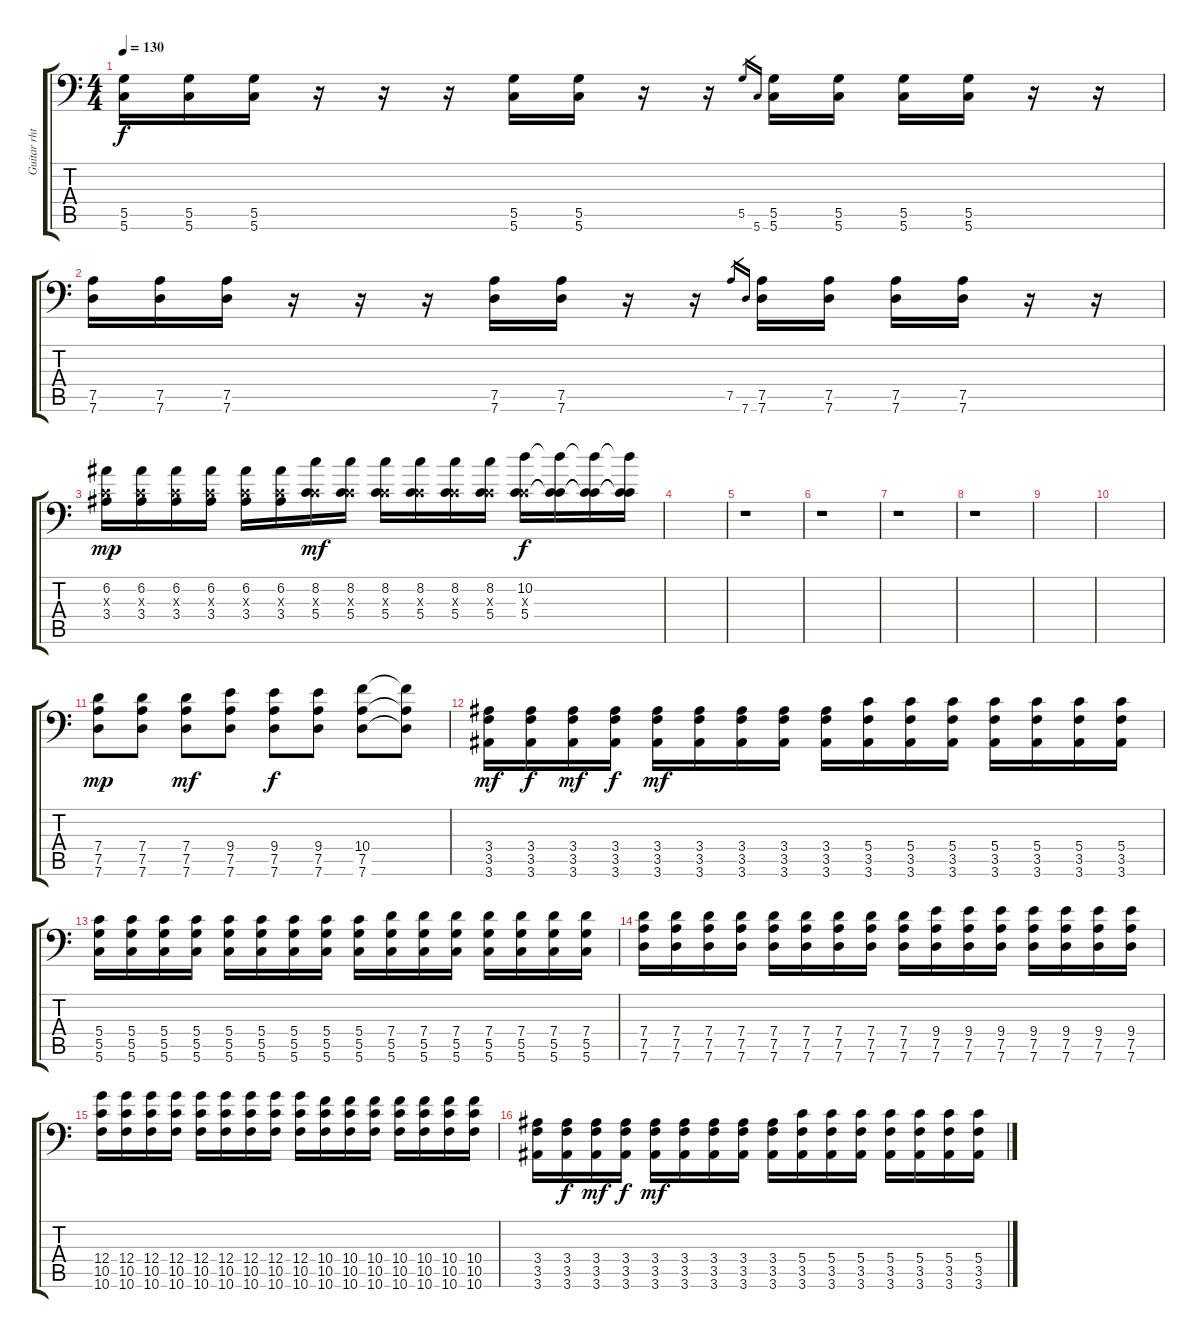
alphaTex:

\track ("Guitar rhtm" "Guitar rht") {instrument distortionguitar}
\staff {score tabs}
\tuning (A3 E3 C3 G2 D2 G1) {hide}
\ts (4 4)
\tempo 130
\clef f4
\ks c
(5.5 5.6).16{dy f} (5.5 5.6).16 (5.5 5.6).16 r.16 r.16 r.16 (5.5 5.6).16 (5.5 5.6).16 r.16 r.16 5.5.16{gr} 5.6.16{gr} (5.5 5.6).16 (5.5 5.6).16 (5.5 5.6).16 (5.5 5.6).16 r.16 r.16 |
(7.5 7.6).16 (7.5 7.6).16 (7.5 7.6).16 r.16 r.16 r.16 (7.5 7.6).16 (7.5 7.6).16 r.16 r.16 7.5.16{gr} 7.6.16{gr} (7.5 7.6).16 (7.5 7.6).16 (7.5 7.6).16 (7.5 7.6).16 r.16 r.16 |
(6.2 0.3{x} 3.4).16{dy mp} (6.2 0.3{x} 3.4).16 (6.2 0.3{x} 3.4).16 (6.2 0.3{x} 3.4).16 (6.2 0.3{x} 3.4).16 (6.2 0.3{x} 3.4).16 (8.2 0.3{x} 5.4).16{dy mf} (8.2 0.3{x} 5.4).16 (8.2 0.3{x} 5.4).16 (8.2 0.3{x} 5.4).16 (8.2 0.3{x} 5.4).16 (8.2 0.3{x} 5.4).16 (10.2 0.3{x} 5.4).16{dy f} (10.2{t} 0.3{t} 5.4{t}).16 (10.2{t} 0.3{t} 5.4{t}).16 (10.2{t} 0.3{t} 5.4{t}).16 |
|
r.1 |
r.1 |
r.1 |
r.1 |
|
|
(7.4 7.5 7.6).8{dy mp} (7.4 7.5 7.6).8 (7.4 7.5 7.6).8{dy mf} (9.4 7.5 7.6).8 (9.4 7.5 7.6).8{dy f} (9.4 7.5 7.6).8 (10.4 7.5 7.6).8 (10.4{t} 7.5{t} 7.6{t}).8 |
(3.4 3.5 3.6).16{dy mf} (3.4 3.5 3.6).16{dy f} (3.4 3.5 3.6).16{dy mf} (3.4 3.5 3.6).16{dy f} (3.4 3.5 3.6).16{dy mf} (3.4 3.5 3.6).16 (3.4 3.5 3.6).16 (3.4 3.5 3.6).16 (3.4 3.5 3.6).16 (5.4 3.5 3.6).16 (5.4 3.5 3.6).16 (5.4 3.5 3.6).16 (5.4 3.5 3.6).16 (5.4 3.5 3.6).16 (5.4 3.5 3.6).16 (5.4 3.5 3.6).16 |
(5.4 5.5 5.6).16 (5.4 5.5 5.6).16 (5.4 5.5 5.6).16 (5.4 5.5 5.6).16 (5.4 5.5 5.6).16 (5.4 5.5 5.6).16 (5.4 5.5 5.6).16 (5.4 5.5 5.6).16 (5.4 5.5 5.6).16 (7.4 5.5 5.6).16 (7.4 5.5 5.6).16 (7.4 5.5 5.6).16 (7.4 5.5 5.6).16 (7.4 5.5 5.6).16 (7.4 5.5 5.6).16 (7.4 5.5 5.6).16 |
(7.4 7.5 7.6).16 (7.4 7.5 7.6).16 (7.4 7.5 7.6).16 (7.4 7.5 7.6).16 (7.4 7.5 7.6).16 (7.4 7.5 7.6).16 (7.4 7.5 7.6).16 (7.4 7.5 7.6).16 (7.4 7.5 7.6).16 (9.4 7.5 7.6).16 (9.4 7.5 7.6).16 (9.4 7.5 7.6).16 (9.4 7.5 7.6).16 (9.4 7.5 7.6).16 (9.4 7.5 7.6).16 (9.4 7.5 7.6).16 |
(12.4 10.5 10.6).16 (12.4 10.5 10.6).16 (12.4 10.5 10.6).16 (12.4 10.5 10.6).16 (12.4 10.5 10.6).16 (12.4 10.5 10.6).16 (12.4 10.5 10.6).16 (12.4 10.5 10.6).16 (12.4 10.5 10.6).16 (10.4 10.5 10.6).16 (10.4 10.5 10.6).16 (10.4 10.5 10.6).16 (10.4 10.5 10.6).16 (10.4 10.5 10.6).16 (10.4 10.5 10.6).16 (10.4 10.5 10.6).16 |
(3.4 3.5 3.6).16 (3.4 3.5 3.6).16{dy f} (3.4 3.5 3.6).16{dy mf} (3.4 3.5 3.6).16{dy f} (3.4 3.5 3.6).16{dy mf} (3.4 3.5 3.6).16 (3.4 3.5 3.6).16 (3.4 3.5 3.6).16 (3.4 3.5 3.6).16 (5.4 3.5 3.6).16 (5.4 3.5 3.6).16 (5.4 3.5 3.6).16 (5.4 3.5 3.6).16 (5.4 3.5 3.6).16 (5.4 3.5 3.6).16 (5.4 3.5 3.6).16
